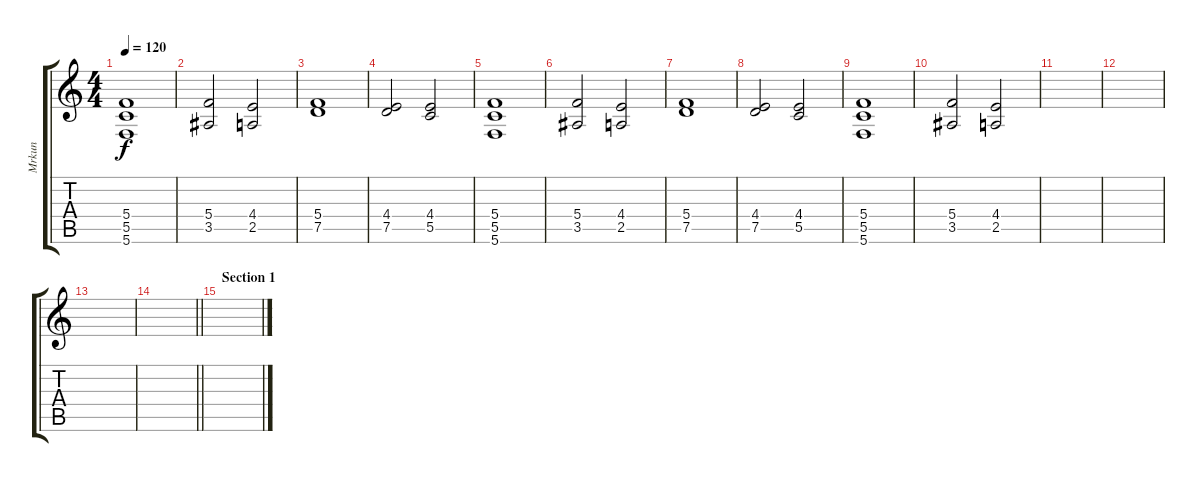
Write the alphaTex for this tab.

\track ("Mrkun" "Mrkun") {instrument distortionguitar}
\staff {score tabs}
\tuning (D4 A3 F3 C3 G2 C2) {hide}
\ts (4 4)
\tempo 120
\clef g2
\ks c
(5.4 5.5 5.6).1{dy f} |
(5.4 3.5).2 (4.4 2.5).2 |
(5.4 7.5).1 |
(4.4 7.5).2 (4.4 5.5).2 |
(5.4 5.5 5.6).1 |
(5.4 3.5).2 (4.4 2.5).2 |
(5.4 7.5).1 |
(4.4 7.5).2 (4.4 5.5).2 |
(5.4 5.5 5.6).1 |
(5.4 3.5).2 (4.4 2.5).2 |
|
|
|
\barLineRight lightlight
|
\section ("" "Section 1")
